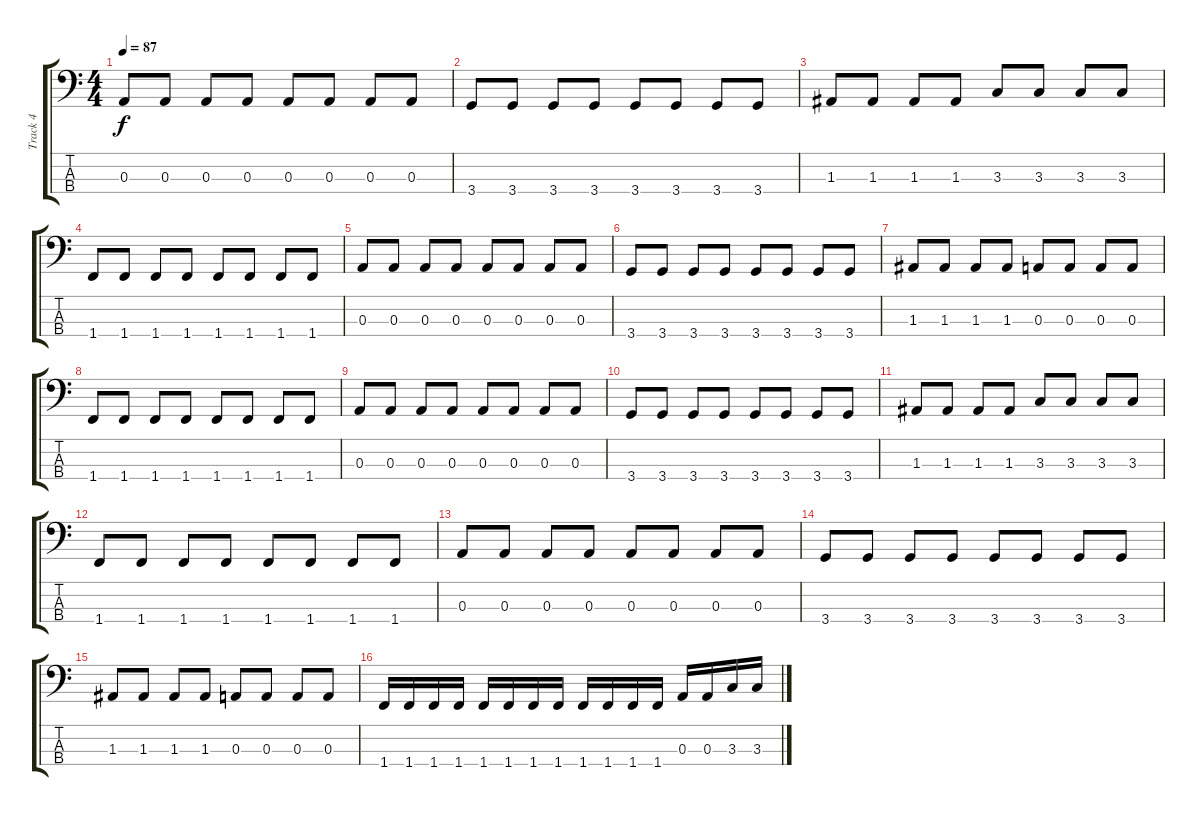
\track ("Track 4" "Track 4") {instrument synthbass2}
\staff {score tabs}
\tuning (G2 D2 A1 E1) {hide}
\ts (4 4)
\tempo 87
\clef f4
\ks c
0.3.8{dy f} 0.3.8 0.3.8 0.3.8 0.3.8 0.3.8 0.3.8 0.3.8 |
3.4.8 3.4.8 3.4.8 3.4.8 3.4.8 3.4.8 3.4.8 3.4.8 |
1.3.8 1.3.8 1.3.8 1.3.8 3.3.8 3.3.8 3.3.8 3.3.8 |
1.4.8 1.4.8 1.4.8 1.4.8 1.4.8 1.4.8 1.4.8 1.4.8 |
0.3.8 0.3.8 0.3.8 0.3.8 0.3.8 0.3.8 0.3.8 0.3.8 |
3.4.8 3.4.8 3.4.8 3.4.8 3.4.8 3.4.8 3.4.8 3.4.8 |
1.3.8 1.3.8 1.3.8 1.3.8 0.3.8 0.3.8 0.3.8 0.3.8 |
1.4.8 1.4.8 1.4.8 1.4.8 1.4.8 1.4.8 1.4.8 1.4.8 |
0.3.8 0.3.8 0.3.8 0.3.8 0.3.8 0.3.8 0.3.8 0.3.8 |
3.4.8 3.4.8 3.4.8 3.4.8 3.4.8 3.4.8 3.4.8 3.4.8 |
1.3.8 1.3.8 1.3.8 1.3.8 3.3.8 3.3.8 3.3.8 3.3.8 |
1.4.8 1.4.8 1.4.8 1.4.8 1.4.8 1.4.8 1.4.8 1.4.8 |
0.3.8 0.3.8 0.3.8 0.3.8 0.3.8 0.3.8 0.3.8 0.3.8 |
3.4.8 3.4.8 3.4.8 3.4.8 3.4.8 3.4.8 3.4.8 3.4.8 |
1.3.8 1.3.8 1.3.8 1.3.8 0.3.8 0.3.8 0.3.8 0.3.8 |
1.4.16 1.4.16 1.4.16 1.4.16 1.4.16 1.4.16 1.4.16 1.4.16 1.4.16 1.4.16 1.4.16 1.4.16 0.3.16 0.3.16 3.3.16 3.3.16
